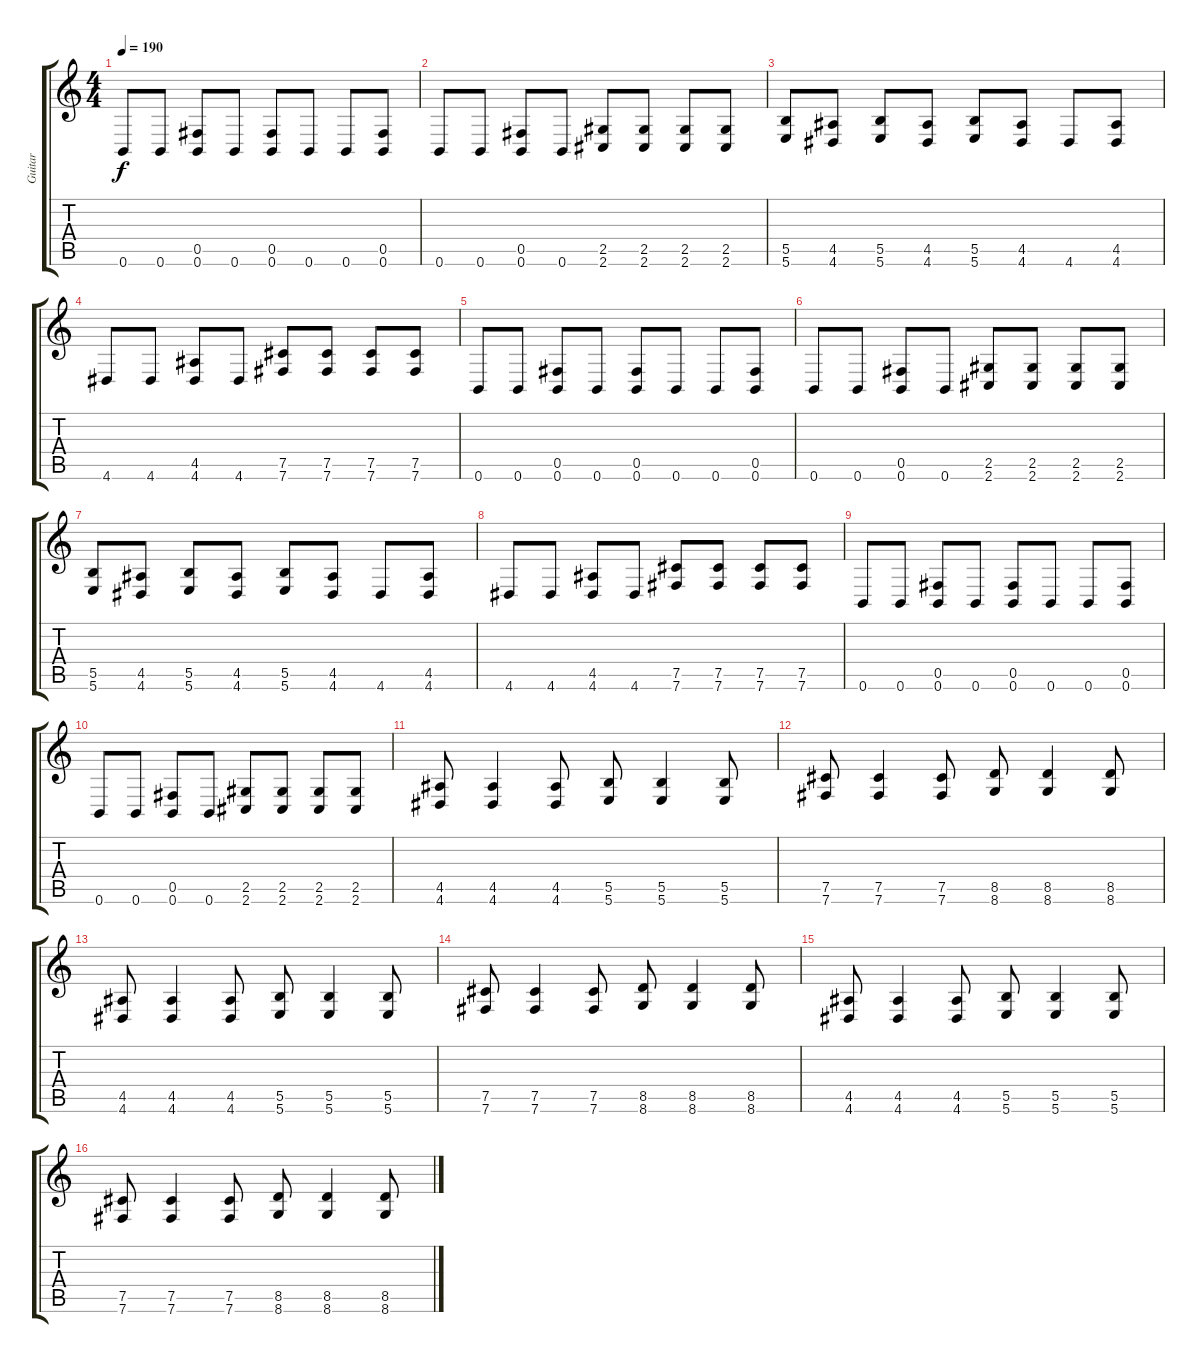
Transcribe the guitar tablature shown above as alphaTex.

\track ("Guitar" "Guitar") {instrument overdrivenguitar}
\staff {score tabs}
\tuning (Db4 Ab3 E3 B2 Gb2 B1) {hide}
\ts (4 4)
\tempo 190
\clef g2
\ks c
0.6.8{dy f} 0.6.8 (0.5 0.6).8 0.6.8 (0.5 0.6).8 0.6.8 0.6.8 (0.5 0.6).8 |
0.6.8 0.6.8 (0.5 0.6).8 0.6.8 (2.5 2.6).8 (2.5 2.6).8 (2.5 2.6).8 (2.5 2.6).8 |
(5.5 5.6).8 (4.5 4.6).8 (5.5 5.6).8 (4.5 4.6).8 (5.5 5.6).8 (4.5 4.6).8 4.6.8 (4.5 4.6).8 |
4.6.8 4.6.8 (4.5 4.6).8 4.6.8 (7.5 7.6).8 (7.5 7.6).8 (7.5 7.6).8 (7.5 7.6).8 |
0.6.8 0.6.8 (0.5 0.6).8 0.6.8 (0.5 0.6).8 0.6.8 0.6.8 (0.5 0.6).8 |
0.6.8 0.6.8 (0.5 0.6).8 0.6.8 (2.5 2.6).8 (2.5 2.6).8 (2.5 2.6).8 (2.5 2.6).8 |
(5.5 5.6).8 (4.5 4.6).8 (5.5 5.6).8 (4.5 4.6).8 (5.5 5.6).8 (4.5 4.6).8 4.6.8 (4.5 4.6).8 |
4.6.8 4.6.8 (4.5 4.6).8 4.6.8 (7.5 7.6).8 (7.5 7.6).8 (7.5 7.6).8 (7.5 7.6).8 |
0.6.8 0.6.8 (0.5 0.6).8 0.6.8 (0.5 0.6).8 0.6.8 0.6.8 (0.5 0.6).8 |
0.6.8 0.6.8 (0.5 0.6).8 0.6.8 (2.5 2.6).8 (2.5 2.6).8 (2.5 2.6).8 (2.5 2.6).8 |
(4.5 4.6).8 (4.5 4.6).4 (4.5 4.6).8 (5.5 5.6).8 (5.5 5.6).4 (5.5 5.6).8 |
(7.5 7.6).8 (7.5 7.6).4 (7.5 7.6).8 (8.5 8.6).8 (8.5 8.6).4 (8.5 8.6).8 |
(4.5 4.6).8 (4.5 4.6).4 (4.5 4.6).8 (5.5 5.6).8 (5.5 5.6).4 (5.5 5.6).8 |
(7.5 7.6).8 (7.5 7.6).4 (7.5 7.6).8 (8.5 8.6).8 (8.5 8.6).4 (8.5 8.6).8 |
(4.5 4.6).8 (4.5 4.6).4 (4.5 4.6).8 (5.5 5.6).8 (5.5 5.6).4 (5.5 5.6).8 |
(7.5 7.6).8 (7.5 7.6).4 (7.5 7.6).8 (8.5 8.6).8 (8.5 8.6).4 (8.5 8.6).8
